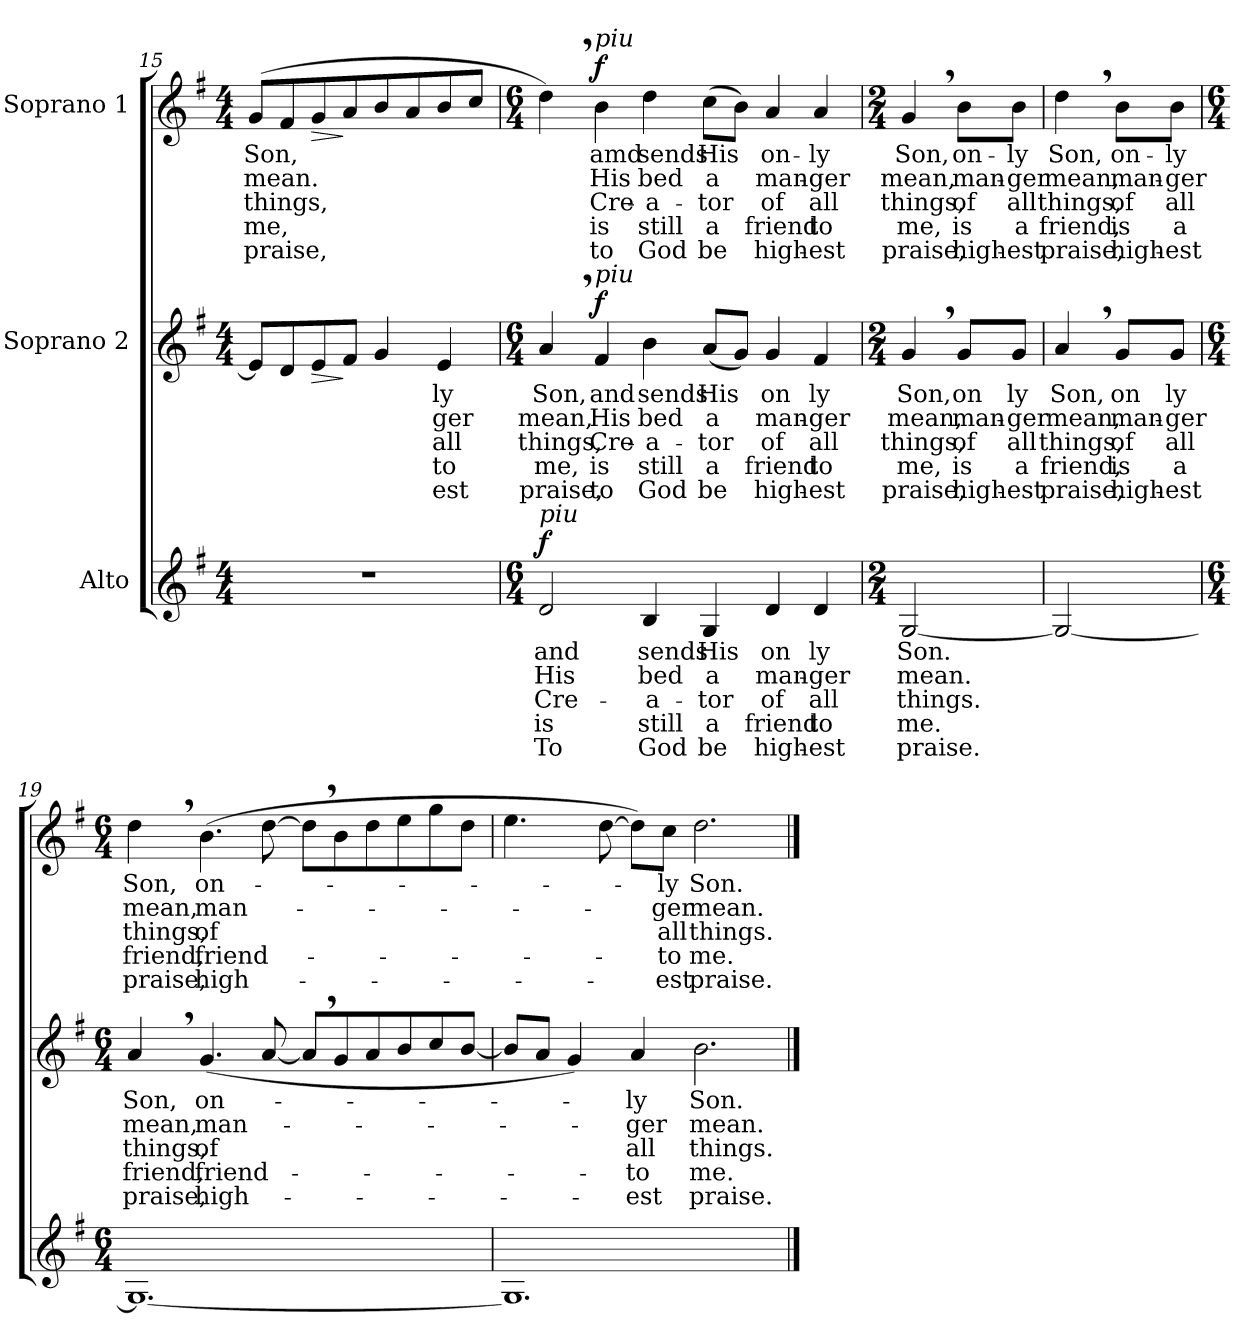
**kern	**text	**text	**text	**text	**text	**dynam	**kern	**text	**text	**text	**text	**text	**dynam	**kern	**text	**text	**text	**text	**text	**dynam
*part3	*part3	*part3	*part3	*part3	*part3	*part3	*part2	*part2	*part2	*part2	*part2	*part2	*part2	*part1	*part1	*part1	*part1	*part1	*part1	*part1
*staff3	*staff3	*staff3	*staff3	*staff3	*staff3	*staff3	*staff2	*staff2	*staff2	*staff2	*staff2	*staff2	*staff2	*staff1	*staff1	*staff1	*staff1	*staff1	*staff1	*staff1
*I"Alto	*	*	*	*	*	*	*I"Soprano 2	*	*	*	*	*	*	*I"Soprano 1	*	*	*	*	*	*
*clefG2	*	*	*	*	*	*	*clefG2	*	*	*	*	*	*	*clefG2	*	*	*	*	*	*
*k[f#]	*	*	*	*	*	*	*k[f#]	*	*	*	*	*	*	*k[f#]	*	*	*	*	*	*
*G:	*	*	*	*	*	*	*G:	*	*	*	*	*	*	*G:	*	*	*	*	*	*
*M4/4	*	*	*	*	*	*	*M4/4	*	*	*	*	*	*	*M4/4	*	*	*	*	*	*
=15	=15	=15	=15	=15	=15	=15	=15	=15	=15	=15	=15	=15	=15	=15	=15	=15	=15	=15	=15	=15
!	!	!	!	!	!	!	!	!	!	!	!	!	!	!	!LO:LY:b	!LO:LY:b	!LO:LY:b	!LO:LY:b	!LO:LY:b	!
1r	.	.	.	.	.	.	8e/L]	.	.	.	.	.	.	(>8g/L	Son,	mean.	things,	me,	praise,	.
.	.	.	.	.	.	.	8d/	.	.	.	.	.	.	8f#/	.	.	.	.	.	.
!	!	!	!	!	!	!	!	!	!	!	!	!	!LO:HP:b	!	!	!	!	!	!	!LO:HP:b
.	.	.	.	.	.	.	8e/	.	.	.	.	.	>	8g/	.	.	.	.	.	>
.	.	.	.	.	.	.	8f#/J	.	.	.	.	.	]	8a/	.	.	.	.	.	]
.	.	.	.	.	.	.	4g/	.	.	.	.	.	.	8b/	.	.	.	.	.	.
.	.	.	.	.	.	.	.	.	.	.	.	.	.	8a/	.	.	.	.	.	.
!	!	!	!	!	!	!	!	!LO:LY:b	!LO:LY:b	!LO:LY:b	!LO:LY:b	!LO:LY:b	!	!	!	!	!	!	!	!
.	.	.	.	.	.	.	4e/	-ly	-ger	all	to	-est	.	8b/	.	.	.	.	.	.
.	.	.	.	.	.	.	.	.	.	.	.	.	.	8cc/J	.	.	.	.	.	.
=16	=16	=16	=16	=16	=16	=16	=16	=16	=16	=16	=16	=16	=16	=16	=16	=16	=16	=16	=16	=16
*M6/4	*	*	*	*	*	*	*M6/4	*	*	*	*	*	*	*M6/4	*	*	*	*	*	*
!LO:TX:a:i:t=piu	!	!	!	!	!	!	!	!	!	!	!	!	!	!	!	!	!	!	!	!
!	!LO:LY:b	!LO:LY:b	!LO:LY:b	!LO:LY:b	!LO:LY:b	!LO:DY:a	!	!LO:LY:b	!LO:LY:b	!LO:LY:b	!LO:LY:b	!LO:LY:b	!	!	!	!	!	!	!	!
2d/	and	His	Cre-	is	To	f	4a,>/	Son,	mean,	things,	me,	praise,	.	4dd,>\)	.	.	.	.	.	.
!	!	!	!	!	!	!	!	!	!	!	!	!	!	!LO:TX:a:i:t=piu	!	!	!	!	!	!
!	!	!	!	!	!	!	!LO:TX:a:i:t=piu	!	!	!	!	!	!	!	!	!	!	!	!	!
!	!	!	!	!	!	!	!	!LO:LY:b	!LO:LY:b	!LO:LY:b	!LO:LY:b	!LO:LY:b	!LO:DY:a	!	!LO:LY:b	!LO:LY:b	!LO:LY:b	!LO:LY:b	!LO:LY:b	!LO:DY:a
.	.	.	.	.	.	.	4f#/	and	His	Cre-	is	to	f	4b\	amd	His	Cre-	is	to	f
!	!LO:LY:b	!LO:LY:b	!LO:LY:b	!LO:LY:b	!LO:LY:b	!	!	!LO:LY:b	!LO:LY:b	!LO:LY:b	!LO:LY:b	!LO:LY:b	!	!	!LO:LY:b	!LO:LY:b	!LO:LY:b	!LO:LY:b	!LO:LY:b	!
4B/	sends	bed	-a-	still	God	.	4b\	sends	bed	-a-	still	God	.	4dd\	sends	bed	-a-	still	God	.
!	!LO:LY:b	!LO:LY:b	!LO:LY:b	!LO:LY:b	!LO:LY:b	!	!	!LO:LY:b	!LO:LY:b	!LO:LY:b	!LO:LY:b	!LO:LY:b	!	!	!LO:LY:b	!LO:LY:b	!LO:LY:b	!LO:LY:b	!LO:LY:b	!
4G/	His	a	-tor	a	be	.	(<8a/L	His	a	-tor	a	be	.	(>8cc\L	His	a	-tor	a	be	.
.	.	.	.	.	.	.	8g/J)	.	.	.	.	.	.	8b\J)	.	.	.	.	.	.
!	!LO:LY:b	!LO:LY:b	!LO:LY:b	!LO:LY:b	!LO:LY:b	!	!	!LO:LY:b	!LO:LY:b	!LO:LY:b	!LO:LY:b	!LO:LY:b	!	!	!LO:LY:b	!LO:LY:b	!LO:LY:b	!LO:LY:b	!LO:LY:b	!
4d/	on	man-	of	friend	high-	.	4g/	on	man-	of	friend	high-	.	4a/	on-	man-	of	friend	high-	.
!	!LO:LY:b	!LO:LY:b	!LO:LY:b	!LO:LY:b	!LO:LY:b	!	!	!LO:LY:b	!LO:LY:b	!LO:LY:b	!LO:LY:b	!LO:LY:b	!	!	!LO:LY:b	!LO:LY:b	!LO:LY:b	!LO:LY:b	!LO:LY:b	!
4d/	ly	-ger	all	to	-est	.	4f#/	ly	-ger	all	to	-est	.	4a/	-ly	-ger	all	to	-est	.
!!LO:LB:g=z
=17	=17	=17	=17	=17	=17	=17	=17	=17	=17	=17	=17	=17	=17	=17	=17	=17	=17	=17	=17	=17
*M2/4	*	*	*	*	*	*	*M2/4	*	*	*	*	*	*	*M2/4	*	*	*	*	*	*
!	!LO:LY:b	!LO:LY:b	!LO:LY:b	!LO:LY:b	!LO:LY:b	!	!	!LO:LY:b	!LO:LY:b	!LO:LY:b	!LO:LY:b	!LO:LY:b	!	!	!LO:LY:b	!LO:LY:b	!LO:LY:b	!LO:LY:b	!LO:LY:b	!
[2G/	Son.	mean.	things.	me.	praise.	.	4g,>/	Son,	mean,	things,	me,	praise,	.	4g,>/	Son,	mean,	things,	me,	praise,	.
!	!	!	!	!	!	!	!	!LO:LY:b	!LO:LY:b	!LO:LY:b	!LO:LY:b	!LO:LY:b	!	!	!LO:LY:b	!LO:LY:b	!LO:LY:b	!LO:LY:b	!LO:LY:b	!
.	.	.	.	.	.	.	8g/L	on	man-	of	is	high-	.	8b\L	on-	man-	of	is	high-	.
!	!	!	!	!	!	!	!	!LO:LY:b	!LO:LY:b	!LO:LY:b	!LO:LY:b	!LO:LY:b	!	!	!LO:LY:b	!LO:LY:b	!LO:LY:b	!LO:LY:b	!LO:LY:b	!
.	.	.	.	.	.	.	8g/J	ly	-ger	all	a	-est	.	8b\J	-ly	-ger	all	a	-est	.
=18	=18	=18	=18	=18	=18	=18	=18	=18	=18	=18	=18	=18	=18	=18	=18	=18	=18	=18	=18	=18
!	!	!	!	!	!	!	!	!LO:LY:b	!LO:LY:b	!LO:LY:b	!LO:LY:b	!LO:LY:b	!	!	!LO:LY:b	!LO:LY:b	!LO:LY:b	!LO:LY:b	!LO:LY:b	!
2G/_	.	.	.	.	.	.	4a,>/	Son,	mean,	things,	friend,	praise,	.	4dd,>\	Son,	mean,	things,	friend,	praise,	.
!	!	!	!	!	!	!	!	!LO:LY:b	!LO:LY:b	!LO:LY:b	!LO:LY:b	!LO:LY:b	!	!	!LO:LY:b	!LO:LY:b	!LO:LY:b	!LO:LY:b	!LO:LY:b	!
.	.	.	.	.	.	.	8g/L	on	man-	of	is	high-	.	8b\L	on-	man-	of	is	high-	.
!	!	!	!	!	!	!	!	!LO:LY:b	!LO:LY:b	!LO:LY:b	!LO:LY:b	!LO:LY:b	!	!	!LO:LY:b	!LO:LY:b	!LO:LY:b	!LO:LY:b	!LO:LY:b	!
.	.	.	.	.	.	.	8g/J	ly	-ger	all	a	-est	.	8b\J	-ly	-ger	all	a	-est	.
=19	=19	=19	=19	=19	=19	=19	=19	=19	=19	=19	=19	=19	=19	=19	=19	=19	=19	=19	=19	=19
*M6/4	*	*	*	*	*	*	*M6/4	*	*	*	*	*	*	*M6/4	*	*	*	*	*	*
!	!	!	!	!	!	!	!	!LO:LY:b	!LO:LY:b	!LO:LY:b	!LO:LY:b	!LO:LY:b	!	!	!LO:LY:b	!LO:LY:b	!LO:LY:b	!LO:LY:b	!LO:LY:b	!
1.G_	.	.	.	.	.	.	4a,>/	Son,	mean,	things,	friend,	praise,	.	4dd,>\	Son,	mean,	things,	friend,	praise,	.
!	!	!	!	!	!	!	!	!LO:LY:b	!LO:LY:b	!LO:LY:b	!LO:LY:b	!LO:LY:b	!	!	!LO:LY:b	!LO:LY:b	!LO:LY:b	!LO:LY:b	!LO:LY:b	!
.	.	.	.	.	.	.	(<4.g/	on-	man-	of	friend-	high-	.	(>4.b\	on-	man-	of	friend-	high-	.
.	.	.	.	.	.	.	[8a/	.	.	.	.	.	.	[8dd\	.	.	.	.	.	.
.	.	.	.	.	.	.	8a,>/L]	.	.	.	.	.	.	8dd,>\L]	.	.	.	.	.	.
.	.	.	.	.	.	.	8g/	.	.	.	.	.	.	8b\	.	.	.	.	.	.
.	.	.	.	.	.	.	8a/	.	.	.	.	.	.	8dd\	.	.	.	.	.	.
.	.	.	.	.	.	.	8b/	.	.	.	.	.	.	8ee\	.	.	.	.	.	.
.	.	.	.	.	.	.	8cc/	.	.	.	.	.	.	8gg\	.	.	.	.	.	.
.	.	.	.	.	.	.	[8b/J	.	.	.	.	.	.	8dd\J	.	.	.	.	.	.
=20	=20	=20	=20	=20	=20	=20	=20	=20	=20	=20	=20	=20	=20	=20	=20	=20	=20	=20	=20	=20
1.G]	.	.	.	.	.	.	8b/L]	.	.	.	.	.	.	4.ee\	.	.	.	.	.	.
.	.	.	.	.	.	.	8a/J	.	.	.	.	.	.	.	.	.	.	.	.	.
.	.	.	.	.	.	.	4g/)	.	.	.	.	.	.	.	.	.	.	.	.	.
.	.	.	.	.	.	.	.	.	.	.	.	.	.	[8dd\	.	.	.	.	.	.
!	!	!	!	!	!	!	!	!LO:LY:b	!LO:LY:b	!LO:LY:b	!LO:LY:b	!LO:LY:b	!	!	!	!	!	!	!	!
.	.	.	.	.	.	.	4a/	-ly	-ger	all	-to	-est	.	8dd\L])	.	.	.	.	.	.
!	!	!	!	!	!	!	!	!	!	!	!	!	!	!	!LO:LY:b	!LO:LY:b	!LO:LY:b	!LO:LY:b	!LO:LY:b	!
.	.	.	.	.	.	.	.	.	.	.	.	.	.	8cc\J	-ly	-ger	all	-to	-est	.
!	!	!	!	!	!	!	!	!LO:LY:b	!LO:LY:b	!LO:LY:b	!LO:LY:b	!LO:LY:b	!	!	!LO:LY:b	!LO:LY:b	!LO:LY:b	!LO:LY:b	!LO:LY:b	!
.	.	.	.	.	.	.	2.b\	Son.	mean.	things.	me.	praise.	.	2.dd\	Son.	mean.	things.	me.	praise.	.
==	==	==	==	==	==	==	==	==	==	==	==	==	==	==	==	==	==	==	==	==
*-	*-	*-	*-	*-	*-	*-	*-	*-	*-	*-	*-	*-	*-	*-	*-	*-	*-	*-	*-	*-
